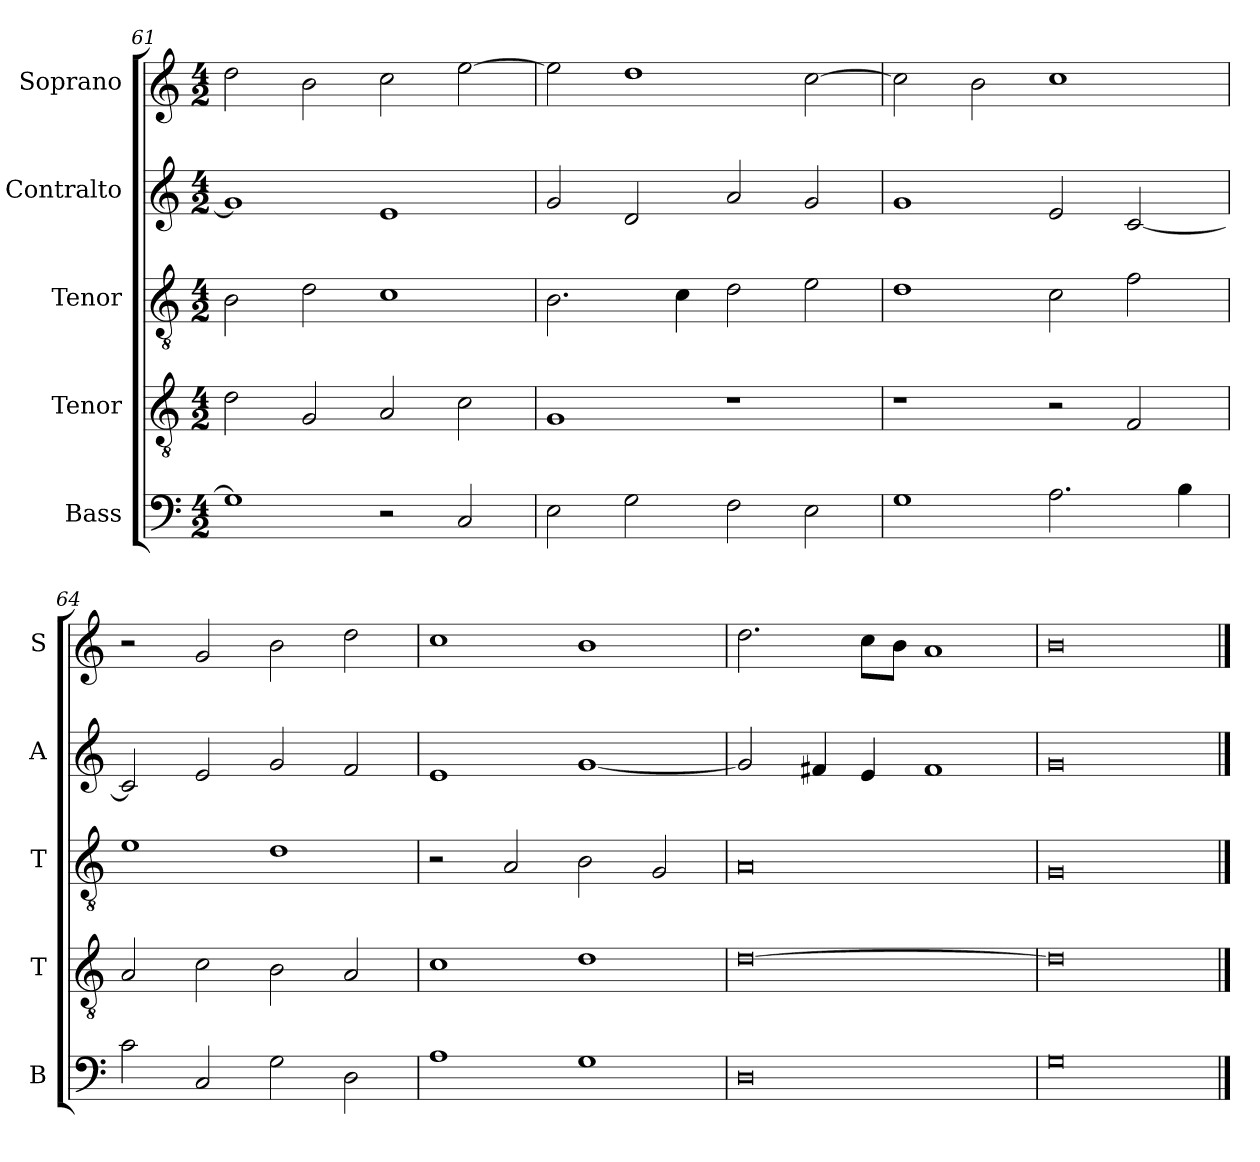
**kern	**kern	**kern	**kern	**kern
*part5	*part4	*part3	*part2	*part1
*staff5	*staff4	*staff3	*staff2	*staff1
*I"Bass	*I"Tenor	*I"Tenor	*I"Contralto	*I"Soprano
*I'B	*I'T	*I'T	*I'A	*I'S
*clefF4	*clefGv2	*clefGv2	*clefG2	*clefG2
*k[]	*k[]	*k[]	*k[]	*k[]
*G:mix	*G:mix	*G:mix	*G:mix	*G:mix
*M4/2	*M4/2	*M4/2	*M4/2	*M4/2
=61	=61	=61	=61	=61
1G]	2d	2B	1g]	2dd
.	2G	2d	.	2b
2r	2A	1c	1e	2cc
2C	2c	.	.	[2ee
=62	=62	=62	=62	=62
2E	1G	2.B	2g	2ee]
2G	.	.	2d	1dd
.	.	4c	.	.
2F	1r	2d	2a	.
2E	.	2e	2g	[2cc
=63	=63	=63	=63	=63
1G	1r	1d	1g	2cc]
.	.	.	.	2b
2.A	2r	2c	2e	1cc
.	2F	2f	[2c	.
4B	.	.	.	.
=64	=64	=64	=64	=64
2c	2A	1e	2c]	2r
2C	2c	.	2e	2g
2G	2B	1d	2g	2b
2D	2A	.	2f	2dd
=65	=65	=65	=65	=65
1A	1c	2r	1e	1cc
.	.	2A	.	.
1G	1d	2B	[1g	1b
.	.	2G	.	.
=66	=66	=66	=66	=66
0D	[0d	0A	2g]	2.dd
.	.	.	4f#X	.
.	.	.	4e	8cc\L
.	.	.	.	8b\J
.	.	.	1f#	1a
=67	=67	=67	=67	=67
0G	0d]	0G	0g	0b
==	==	==	==	==
*-	*-	*-	*-	*-
